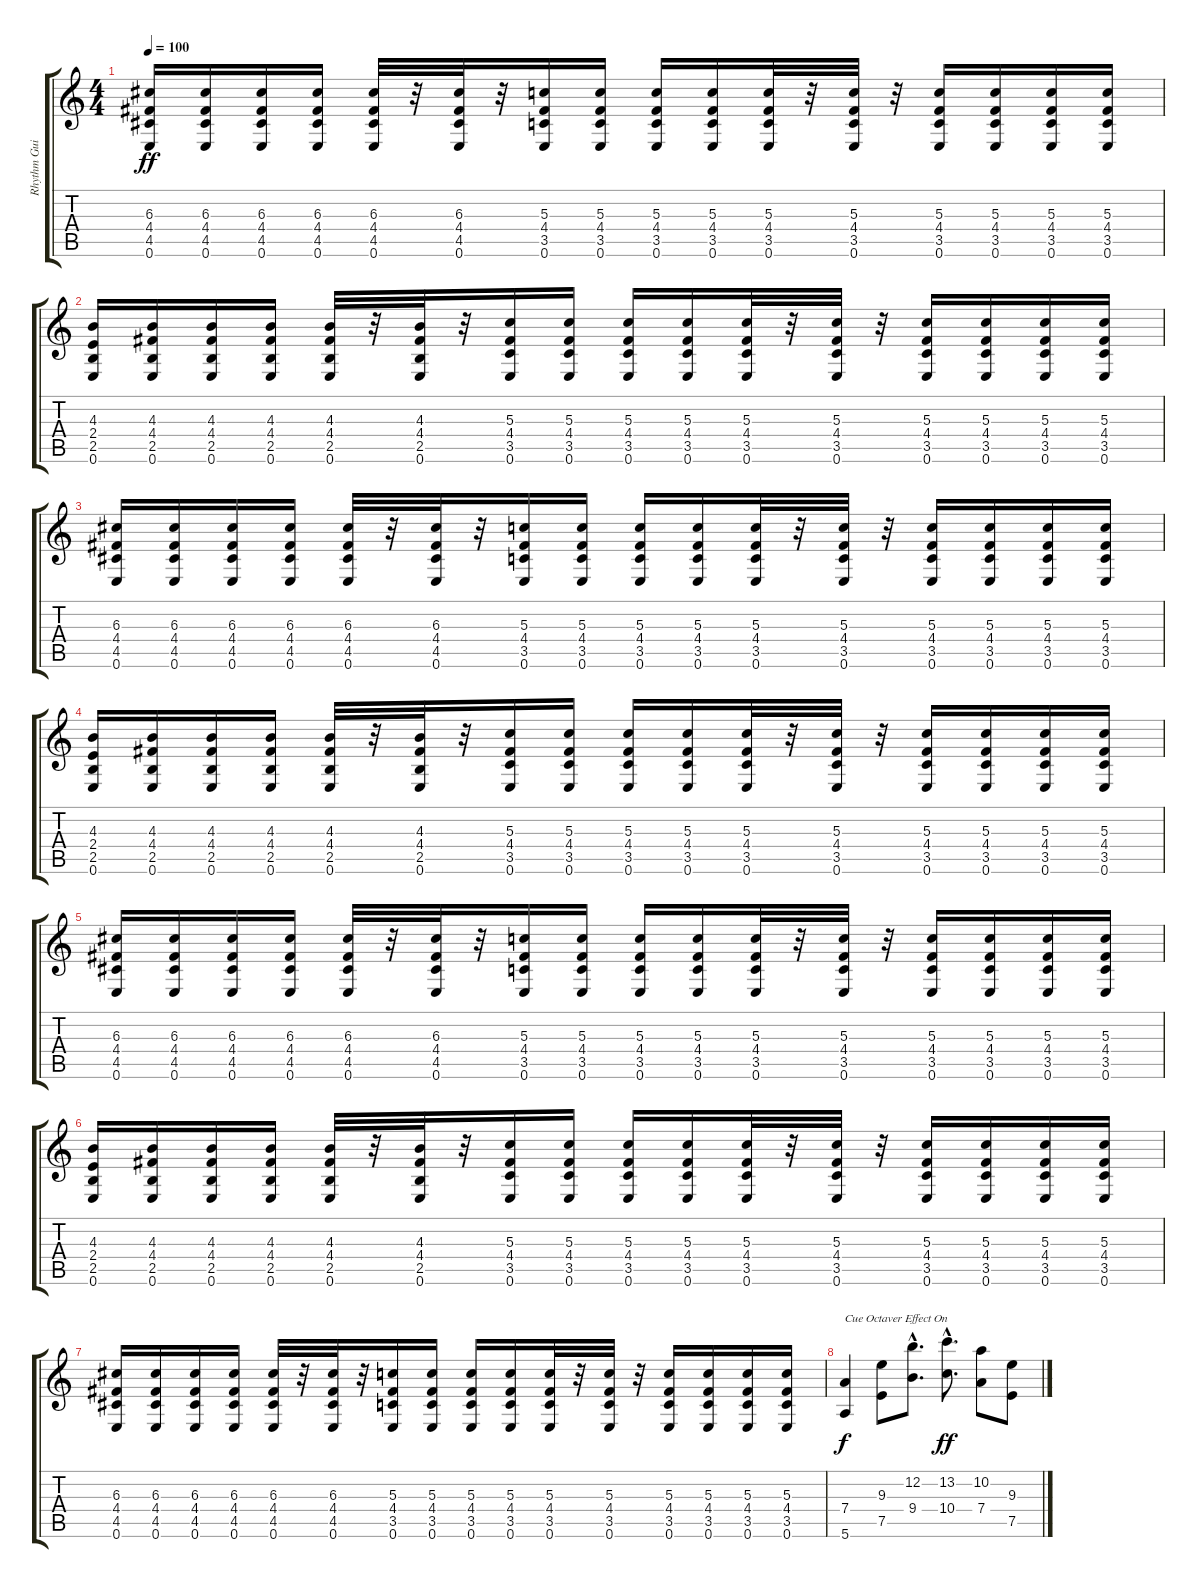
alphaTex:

\track ("Rhythm Guitar I" "Rhythm Gui") {instrument distortionguitar}
\staff {score tabs}
\tuning (E4 B3 G3 D3 A2 E2) {hide}
\ts (4 4)
\tempo 100
\clef g2
\ks c
(6.3 4.4 4.5 0.6).16{dy ff} (6.3 4.4 4.5 0.6).16 (6.3 4.4 4.5 0.6).16 (6.3 4.4 4.5 0.6).16 (6.3 4.4 4.5 0.6).32 r.32 (6.3 4.4 4.5 0.6).32 r.32 (5.3 4.4 3.5 0.6).16 (5.3 4.4 3.5 0.6).16 (5.3 4.4 3.5 0.6).16 (5.3 4.4 3.5 0.6).16 (5.3 4.4 3.5 0.6).32 r.32 (5.3 4.4 3.5 0.6).32 r.32 (5.3 4.4 3.5 0.6).16 (5.3 4.4 3.5 0.6).16 (5.3 4.4 3.5 0.6).16 (5.3 4.4 3.5 0.6).16 |
(4.3 2.4 2.5 0.6).16 (4.3 4.4 2.5 0.6).16 (4.3 4.4 2.5 0.6).16 (4.3 4.4 2.5 0.6).16 (4.3 4.4 2.5 0.6).32 r.32 (4.3 4.4 2.5 0.6).32 r.32 (5.3 4.4 3.5 0.6).16 (5.3 4.4 3.5 0.6).16 (5.3 4.4 3.5 0.6).16 (5.3 4.4 3.5 0.6).16 (5.3 4.4 3.5 0.6).32 r.32 (5.3 4.4 3.5 0.6).32 r.32 (5.3 4.4 3.5 0.6).16 (5.3 4.4 3.5 0.6).16 (5.3 4.4 3.5 0.6).16 (5.3 4.4 3.5 0.6).16 |
(6.3 4.4 4.5 0.6).16 (6.3 4.4 4.5 0.6).16 (6.3 4.4 4.5 0.6).16 (6.3 4.4 4.5 0.6).16 (6.3 4.4 4.5 0.6).32 r.32 (6.3 4.4 4.5 0.6).32 r.32 (5.3 4.4 3.5 0.6).16 (5.3 4.4 3.5 0.6).16 (5.3 4.4 3.5 0.6).16 (5.3 4.4 3.5 0.6).16 (5.3 4.4 3.5 0.6).32 r.32 (5.3 4.4 3.5 0.6).32 r.32 (5.3 4.4 3.5 0.6).16 (5.3 4.4 3.5 0.6).16 (5.3 4.4 3.5 0.6).16 (5.3 4.4 3.5 0.6).16 |
(4.3 2.4 2.5 0.6).16 (4.3 4.4 2.5 0.6).16 (4.3 4.4 2.5 0.6).16 (4.3 4.4 2.5 0.6).16 (4.3 4.4 2.5 0.6).32 r.32 (4.3 4.4 2.5 0.6).32 r.32 (5.3 4.4 3.5 0.6).16 (5.3 4.4 3.5 0.6).16 (5.3 4.4 3.5 0.6).16 (5.3 4.4 3.5 0.6).16 (5.3 4.4 3.5 0.6).32 r.32 (5.3 4.4 3.5 0.6).32 r.32 (5.3 4.4 3.5 0.6).16 (5.3 4.4 3.5 0.6).16 (5.3 4.4 3.5 0.6).16 (5.3 4.4 3.5 0.6).16 |
(6.3 4.4 4.5 0.6).16 (6.3 4.4 4.5 0.6).16 (6.3 4.4 4.5 0.6).16 (6.3 4.4 4.5 0.6).16 (6.3 4.4 4.5 0.6).32 r.32 (6.3 4.4 4.5 0.6).32 r.32 (5.3 4.4 3.5 0.6).16 (5.3 4.4 3.5 0.6).16 (5.3 4.4 3.5 0.6).16 (5.3 4.4 3.5 0.6).16 (5.3 4.4 3.5 0.6).32 r.32 (5.3 4.4 3.5 0.6).32 r.32 (5.3 4.4 3.5 0.6).16 (5.3 4.4 3.5 0.6).16 (5.3 4.4 3.5 0.6).16 (5.3 4.4 3.5 0.6).16 |
(4.3 2.4 2.5 0.6).16 (4.3 4.4 2.5 0.6).16 (4.3 4.4 2.5 0.6).16 (4.3 4.4 2.5 0.6).16 (4.3 4.4 2.5 0.6).32 r.32 (4.3 4.4 2.5 0.6).32 r.32 (5.3 4.4 3.5 0.6).16 (5.3 4.4 3.5 0.6).16 (5.3 4.4 3.5 0.6).16 (5.3 4.4 3.5 0.6).16 (5.3 4.4 3.5 0.6).32 r.32 (5.3 4.4 3.5 0.6).32 r.32 (5.3 4.4 3.5 0.6).16 (5.3 4.4 3.5 0.6).16 (5.3 4.4 3.5 0.6).16 (5.3 4.4 3.5 0.6).16 |
(6.3 4.4 4.5 0.6).16 (6.3 4.4 4.5 0.6).16 (6.3 4.4 4.5 0.6).16 (6.3 4.4 4.5 0.6).16 (6.3 4.4 4.5 0.6).32 r.32 (6.3 4.4 4.5 0.6).32 r.32 (5.3 4.4 3.5 0.6).16 (5.3 4.4 3.5 0.6).16 (5.3 4.4 3.5 0.6).16 (5.3 4.4 3.5 0.6).16 (5.3 4.4 3.5 0.6).32 r.32 (5.3 4.4 3.5 0.6).32 r.32 (5.3 4.4 3.5 0.6).16 (5.3 4.4 3.5 0.6).16 (5.3 4.4 3.5 0.6).16 (5.3 4.4 3.5 0.6).16 |
(7.4 5.6).4{txt "Cue Octaver Effect On" dy f} (9.3 7.5).8 (12.2{hac} 9.4{hac}).8{d} (13.2{hac} 10.4{hac}).8{d dy ff} (10.2 7.4).8 (9.3 7.5).8
